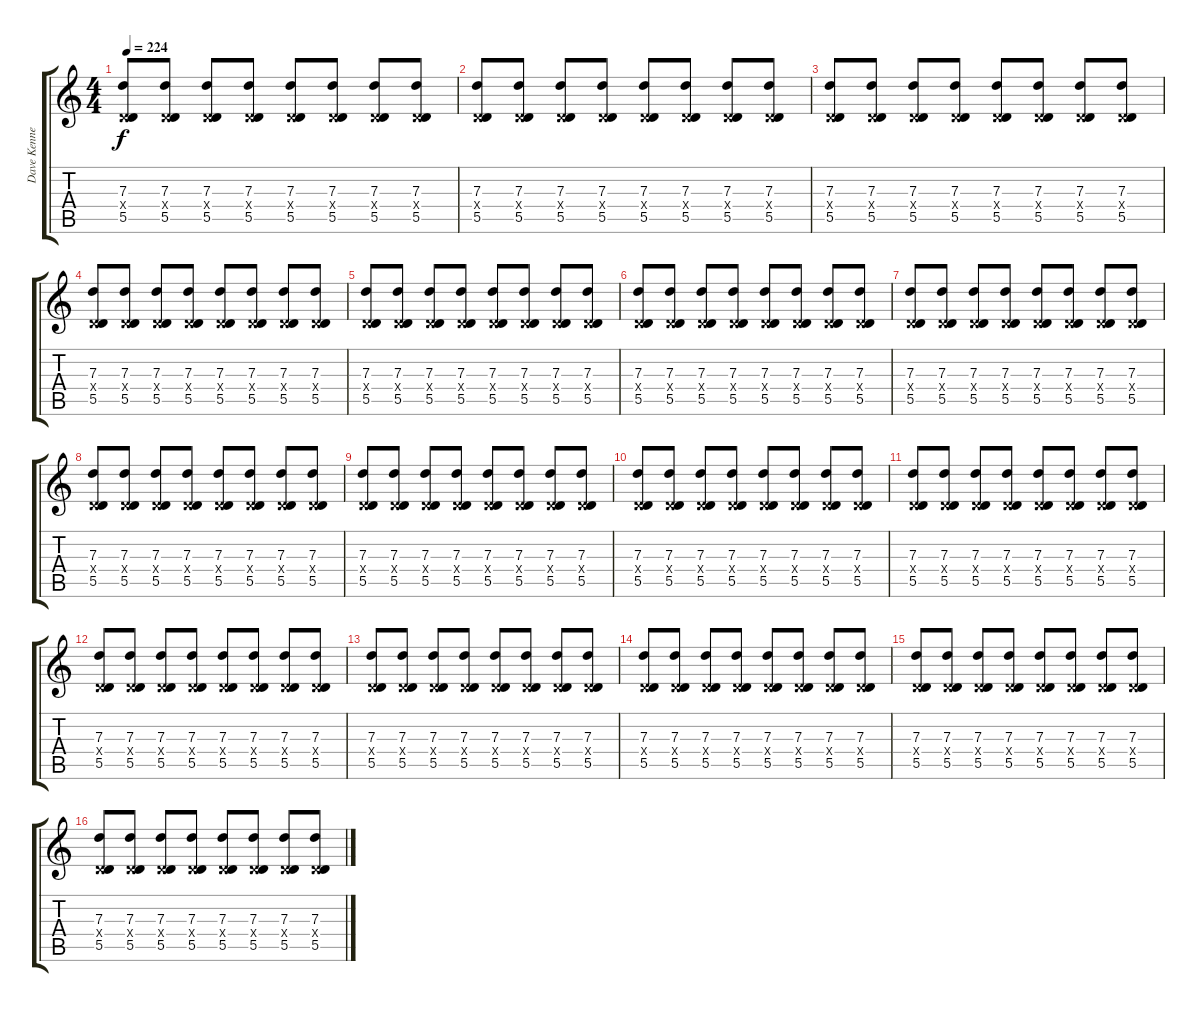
\track ("Dave Kennedy (Guitar)" "Dave Kenne") {instrument distortionguitar}
\staff {score tabs}
\tuning (E4 B3 G3 D3 A2 E2) {hide}
\ts (4 4)
\tempo 224
\clef g2
\ks c
(7.3 0.4{x} 5.5).8{dy f volume 10 instrument overdrivenguitar} (7.3 0.4{x} 5.5).8 (7.3 0.4{x} 5.5).8 (7.3 0.4{x} 5.5).8 (7.3 0.4{x} 5.5).8 (7.3 0.4{x} 5.5).8 (7.3 0.4{x} 5.5).8 (7.3 0.4{x} 5.5).8 |
(7.3 0.4{x} 5.5).8 (7.3 0.4{x} 5.5).8 (7.3 0.4{x} 5.5).8 (7.3 0.4{x} 5.5).8 (7.3 0.4{x} 5.5).8 (7.3 0.4{x} 5.5).8 (7.3 0.4{x} 5.5).8 (7.3 0.4{x} 5.5).8 |
(7.3 0.4{x} 5.5).8 (7.3 0.4{x} 5.5).8 (7.3 0.4{x} 5.5).8 (7.3 0.4{x} 5.5).8 (7.3 0.4{x} 5.5).8 (7.3 0.4{x} 5.5).8 (7.3 0.4{x} 5.5).8 (7.3 0.4{x} 5.5).8 |
(7.3 0.4{x} 5.5).8 (7.3 0.4{x} 5.5).8 (7.3 0.4{x} 5.5).8 (7.3 0.4{x} 5.5).8 (7.3 0.4{x} 5.5).8 (7.3 0.4{x} 5.5).8 (7.3 0.4{x} 5.5).8 (7.3 0.4{x} 5.5).8 |
(7.3 0.4{x} 5.5).8 (7.3 0.4{x} 5.5).8 (7.3 0.4{x} 5.5).8 (7.3 0.4{x} 5.5).8 (7.3 0.4{x} 5.5).8 (7.3 0.4{x} 5.5).8 (7.3 0.4{x} 5.5).8 (7.3 0.4{x} 5.5).8 |
(7.3 0.4{x} 5.5).8 (7.3 0.4{x} 5.5).8 (7.3 0.4{x} 5.5).8 (7.3 0.4{x} 5.5).8 (7.3 0.4{x} 5.5).8 (7.3 0.4{x} 5.5).8 (7.3 0.4{x} 5.5).8 (7.3 0.4{x} 5.5).8 |
(7.3 0.4{x} 5.5).8 (7.3 0.4{x} 5.5).8 (7.3 0.4{x} 5.5).8 (7.3 0.4{x} 5.5).8 (7.3 0.4{x} 5.5).8 (7.3 0.4{x} 5.5).8 (7.3 0.4{x} 5.5).8 (7.3 0.4{x} 5.5).8 |
(7.3 0.4{x} 5.5).8 (7.3 0.4{x} 5.5).8 (7.3 0.4{x} 5.5).8 (7.3 0.4{x} 5.5).8 (7.3 0.4{x} 5.5).8 (7.3 0.4{x} 5.5).8 (7.3 0.4{x} 5.5).8 (7.3 0.4{x} 5.5).8 |
(7.3 0.4{x} 5.5).8 (7.3 0.4{x} 5.5).8 (7.3 0.4{x} 5.5).8 (7.3 0.4{x} 5.5).8 (7.3 0.4{x} 5.5).8 (7.3 0.4{x} 5.5).8 (7.3 0.4{x} 5.5).8 (7.3 0.4{x} 5.5).8 |
(7.3 0.4{x} 5.5).8 (7.3 0.4{x} 5.5).8 (7.3 0.4{x} 5.5).8 (7.3 0.4{x} 5.5).8 (7.3 0.4{x} 5.5).8 (7.3 0.4{x} 5.5).8 (7.3 0.4{x} 5.5).8 (7.3 0.4{x} 5.5).8 |
(7.3 0.4{x} 5.5).8 (7.3 0.4{x} 5.5).8 (7.3 0.4{x} 5.5).8 (7.3 0.4{x} 5.5).8 (7.3 0.4{x} 5.5).8 (7.3 0.4{x} 5.5).8 (7.3 0.4{x} 5.5).8 (7.3 0.4{x} 5.5).8 |
(7.3 0.4{x} 5.5).8 (7.3 0.4{x} 5.5).8 (7.3 0.4{x} 5.5).8 (7.3 0.4{x} 5.5).8 (7.3 0.4{x} 5.5).8 (7.3 0.4{x} 5.5).8 (7.3 0.4{x} 5.5).8 (7.3 0.4{x} 5.5).8 |
(7.3 0.4{x} 5.5).8 (7.3 0.4{x} 5.5).8 (7.3 0.4{x} 5.5).8 (7.3 0.4{x} 5.5).8 (7.3 0.4{x} 5.5).8 (7.3 0.4{x} 5.5).8 (7.3 0.4{x} 5.5).8 (7.3 0.4{x} 5.5).8 |
(7.3 0.4{x} 5.5).8 (7.3 0.4{x} 5.5).8 (7.3 0.4{x} 5.5).8 (7.3 0.4{x} 5.5).8 (7.3 0.4{x} 5.5).8 (7.3 0.4{x} 5.5).8 (7.3 0.4{x} 5.5).8 (7.3 0.4{x} 5.5).8 |
(7.3 0.4{x} 5.5).8 (7.3 0.4{x} 5.5).8 (7.3 0.4{x} 5.5).8 (7.3 0.4{x} 5.5).8 (7.3 0.4{x} 5.5).8 (7.3 0.4{x} 5.5).8 (7.3 0.4{x} 5.5).8 (7.3 0.4{x} 5.5).8 |
(7.3 0.4{x} 5.5).8 (7.3 0.4{x} 5.5).8 (7.3 0.4{x} 5.5).8 (7.3 0.4{x} 5.5).8 (7.3 0.4{x} 5.5).8 (7.3 0.4{x} 5.5).8 (7.3 0.4{x} 5.5).8 (7.3 0.4{x} 5.5).8
